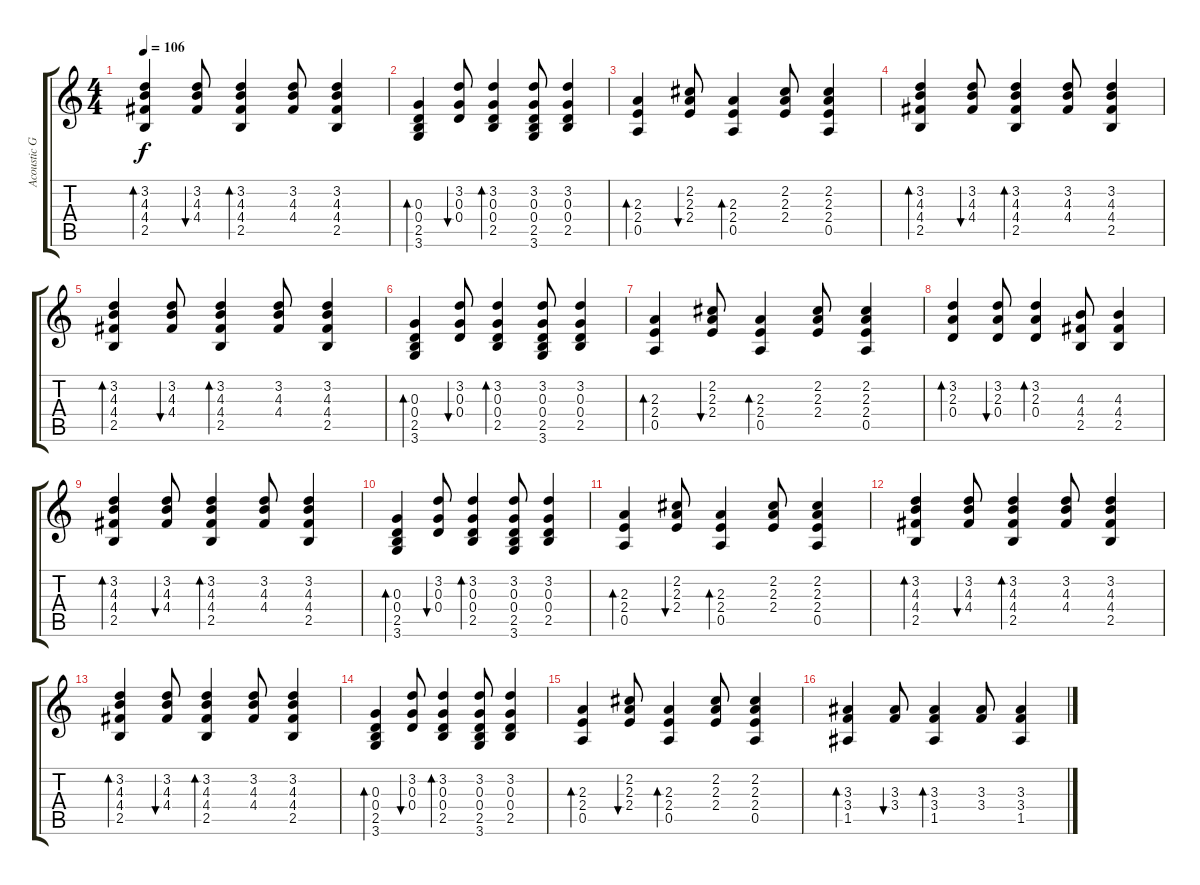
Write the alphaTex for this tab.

\track ("Acoustic Guitar" "Acoustic G") {instrument acousticguitarsteel}
\staff {score tabs}
\tuning (E4 B3 G3 D3 A2 E2) {hide}
\ts (4 4)
\tempo 106
\clef g2
\ks c
(3.2 4.3 4.4 2.5).4{bd 60 dy f} (3.2 4.3 4.4).8{bu 60} (3.2 4.3 4.4 2.5).4{bd 60} (3.2 4.3 4.4).8 (3.2 4.3 4.4 2.5).4 |
(0.3 0.4 2.5 3.6).4{bd 60} (3.2 0.3 0.4).8{bu 60} (3.2 0.3 0.4 2.5).4{bd 60} (3.2 0.3 0.4 2.5 3.6).8 (3.2 0.3 0.4 2.5).4 |
(2.3 2.4 0.5).4{bd 60} (2.2 2.3 2.4).8{bu 60} (2.3 2.4 0.5).4{bd 60} (2.2 2.3 2.4).8 (2.2 2.3 2.4 0.5).4 |
(3.2 4.3 4.4 2.5).4{bd 60} (3.2 4.3 4.4).8{bu 60} (3.2 4.3 4.4 2.5).4{bd 60} (3.2 4.3 4.4).8 (3.2 4.3 4.4 2.5).4 |
(3.2 4.3 4.4 2.5).4{bd 60} (3.2 4.3 4.4).8{bu 60} (3.2 4.3 4.4 2.5).4{bd 60} (3.2 4.3 4.4).8 (3.2 4.3 4.4 2.5).4 |
(0.3 0.4 2.5 3.6).4{bd 60} (3.2 0.3 0.4).8{bu 60} (3.2 0.3 0.4 2.5).4{bd 60} (3.2 0.3 0.4 2.5 3.6).8 (3.2 0.3 0.4 2.5).4 |
(2.3 2.4 0.5).4{bd 60} (2.2 2.3 2.4).8{bu 60} (2.3 2.4 0.5).4{bd 60} (2.2 2.3 2.4).8 (2.2 2.3 2.4 0.5).4 |
(3.2 2.3 0.4).4{bd 60} (3.2 2.3 0.4).8{bu 60} (3.2 2.3 0.4).4{bd 60} (4.3 4.4 2.5).8 (4.3 4.4 2.5).4 |
(3.2 4.3 4.4 2.5).4{bd 60} (3.2 4.3 4.4).8{bu 60} (3.2 4.3 4.4 2.5).4{bd 60} (3.2 4.3 4.4).8 (3.2 4.3 4.4 2.5).4 |
(0.3 0.4 2.5 3.6).4{bd 60} (3.2 0.3 0.4).8{bu 60} (3.2 0.3 0.4 2.5).4{bd 60} (3.2 0.3 0.4 2.5 3.6).8 (3.2 0.3 0.4 2.5).4 |
(2.3 2.4 0.5).4{bd 60} (2.2 2.3 2.4).8{bu 60} (2.3 2.4 0.5).4{bd 60} (2.2 2.3 2.4).8 (2.2 2.3 2.4 0.5).4 |
(3.2 4.3 4.4 2.5).4{bd 60} (3.2 4.3 4.4).8{bu 60} (3.2 4.3 4.4 2.5).4{bd 60} (3.2 4.3 4.4).8 (3.2 4.3 4.4 2.5).4 |
(3.2 4.3 4.4 2.5).4{bd 60} (3.2 4.3 4.4).8{bu 60} (3.2 4.3 4.4 2.5).4{bd 60} (3.2 4.3 4.4).8 (3.2 4.3 4.4 2.5).4 |
(0.3 0.4 2.5 3.6).4{bd 60} (3.2 0.3 0.4).8{bu 60} (3.2 0.3 0.4 2.5).4{bd 60} (3.2 0.3 0.4 2.5 3.6).8 (3.2 0.3 0.4 2.5).4 |
(2.3 2.4 0.5).4{bd 60} (2.2 2.3 2.4).8{bu 60} (2.3 2.4 0.5).4{bd 60} (2.2 2.3 2.4).8 (2.2 2.3 2.4 0.5).4 |
(3.3 3.4 1.5).4{bd 60} (3.3 3.4).8{bu 60} (3.3 3.4 1.5).4{bd 60} (3.3 3.4).8 (3.3 3.4 1.5).4
